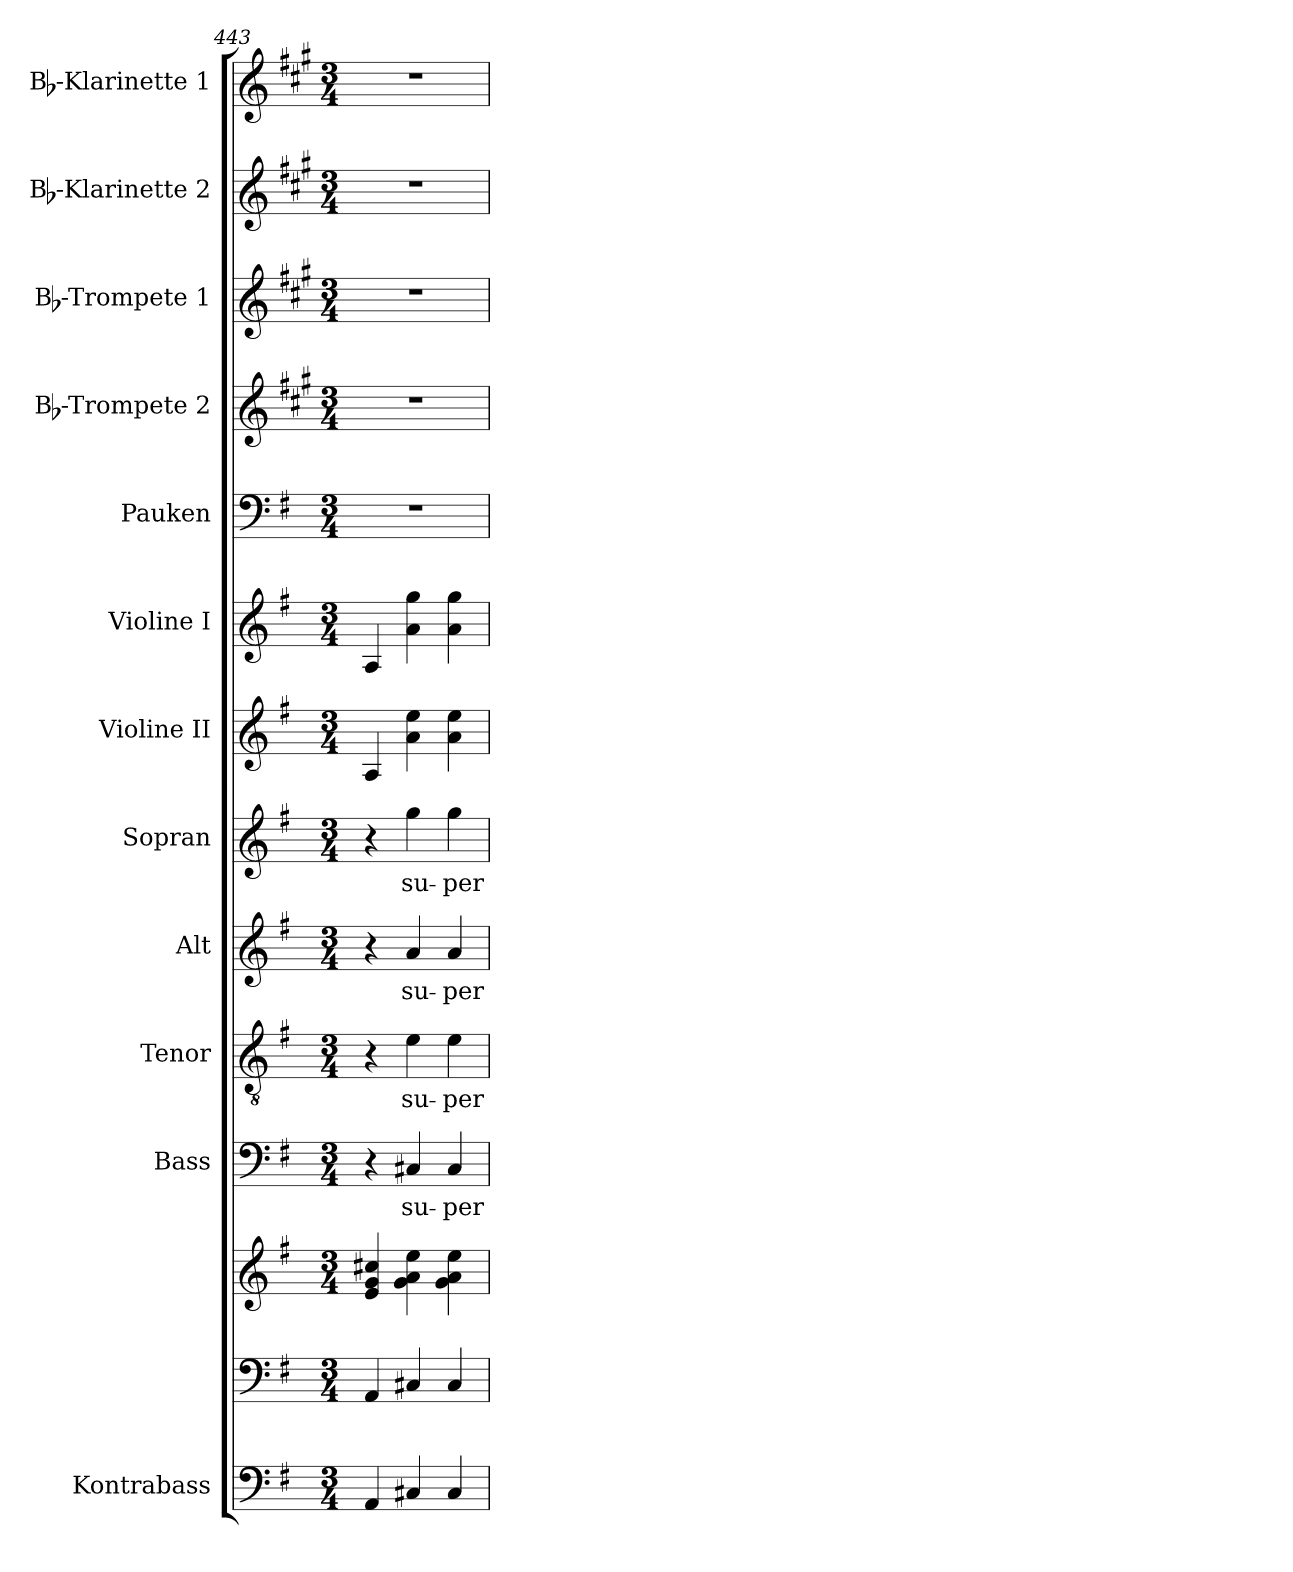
**kern	**kern	**kern	**kern	**text	**kern	**text	**kern	**text	**kern	**text	**kern	**kern	**kern	**kern	**kern	**kern	**kern
*part13	*part12	*part12	*part11	*part11	*part10	*part10	*part9	*part9	*part8	*part8	*part7	*part6	*part5	*part4	*part3	*part2	*part1
*staff14	*staff13	*staff12	*staff11	*staff11	*staff10	*staff10	*staff9	*staff9	*staff8	*staff8	*staff7	*staff6	*staff5	*staff4	*staff3	*staff2	*staff1
*I"Kontrabass	*	*	*I"Bass	*	*I"Tenor	*	*I"Alt	*	*I"Sopran	*	*I"Violine II	*I"Violine I	*I"Pauken	*I"Bb-Trompete 2	*I"Bb-Trompete 1	*I"Bb-Klarinette 2	*I"Bb-Klarinette 1
*I'Kb.	*	*	*I'B.	*	*I'T.	*	*I'A.	*	*I'S.	*	*I'Vl. II	*I'Vl. I	*I'Pk.	*I'Bb Trp. 2	*I'Bb Trp. 1	*I'Bb Kl. 2	*I'Bb Kl. 1
*clefF4	*clefF4	*clefG2	*clefF4	*	*clefGv2	*	*clefG2	*	*clefG2	*	*clefG2	*clefG2	*clefF4	*clefG2	*clefG2	*clefG2	*clefG2
*ITrd7c12	*	*	*	*	*	*	*	*	*	*	*	*	*	*ITrd1c2	*ITrd1c2	*ITrd1c2	*ITrd1c2
*k[f#]	*k[f#]	*k[f#]	*k[f#]	*	*k[f#]	*	*k[f#]	*	*k[f#]	*	*k[f#]	*k[f#]	*k[f#]	*k[f#]	*k[f#]	*k[f#]	*k[f#]
*G:	*G:	*G:	*G:	*	*G:	*	*G:	*	*G:	*	*G:	*G:	*G:	*G:	*G:	*G:	*G:
*M3/4	*M3/4	*M3/4	*M3/4	*	*M3/4	*	*M3/4	*	*M3/4	*	*M3/4	*M3/4	*M3/4	*M3/4	*M3/4	*M3/4	*M3/4
=443	=443	=443	=443	=443	=443	=443	=443	=443	=443	=443	=443	=443	=443	=443	=443	=443	=443
4AAA/	4AA/	4e/ 4g/ 4cc#X/	4r	.	4r	.	4r	.	4r	.	4A/	4A/	2.r	2.r	2.r	2.r	2.r
!	!	!	!	!LO:LY:b	!	!LO:LY:b	!	!LO:LY:b	!	!LO:LY:b	!	!	!	!	!	!	!
4CC#X/	4C#X/	4g\ 4a\ 4ee\	4C#X/	su-	4e\	su-	4a/	su-	4gg\	su-	4a\ 4ee\	4a\ 4gg\	.	.	.	.	.
!	!	!	!	!LO:LY:b	!	!LO:LY:b	!	!LO:LY:b	!	!LO:LY:b	!	!	!	!	!	!	!
4CC#/	4C#/	4g\ 4a\ 4ee\	4C#/	-per	4e\	-per	4a/	-per	4gg\	-per	4a\ 4ee\	4a\ 4gg\	.	.	.	.	.
=	=	=	=	=	=	=	=	=	=	=	=	=	=	=	=	=	=
*-	*-	*-	*-	*-	*-	*-	*-	*-	*-	*-	*-	*-	*-	*-	*-	*-	*-
